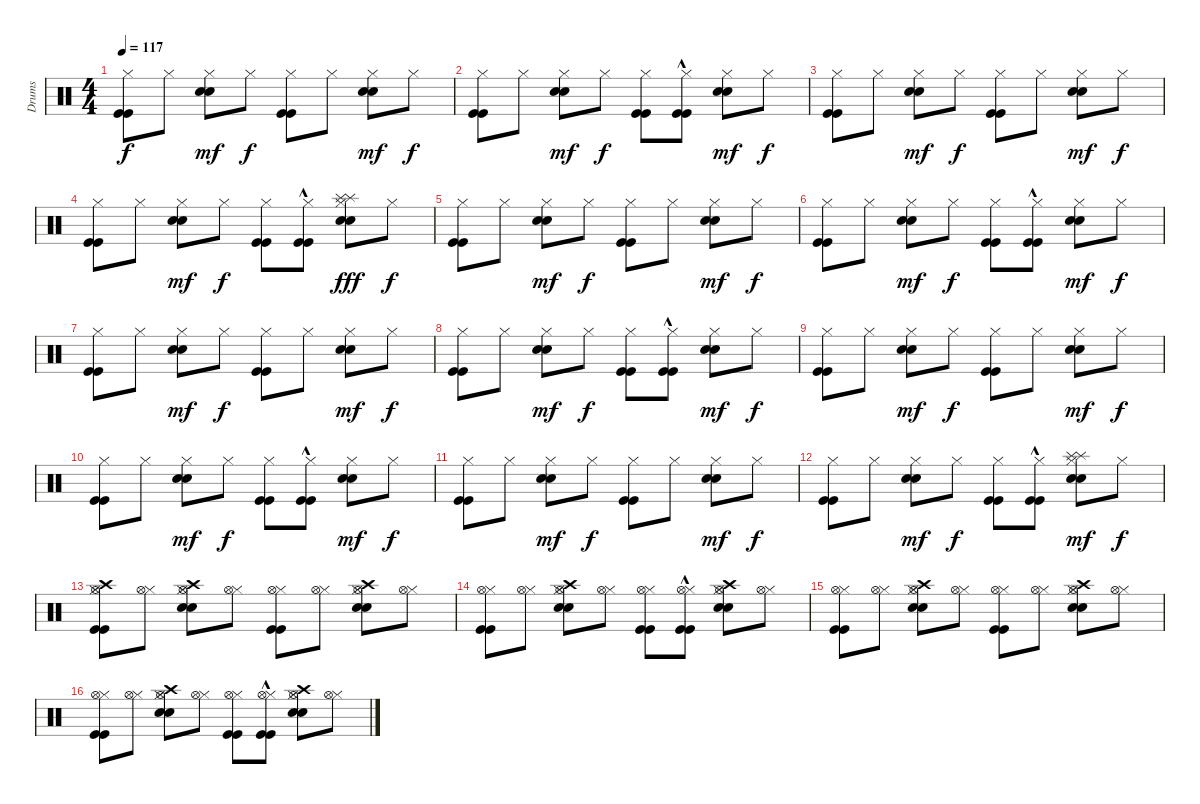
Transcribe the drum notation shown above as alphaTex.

\track ("Drums" "Drums") {instrument percussion}
\staff {score}
\articulation defaults
\ts (4 4)
\tempo 117
\clef neutral
\ks c
("Kick (hit)" "Kick (hit)" "Hi-Hat (closed)").8{dy f} "Hi-Hat (closed)".8 ("Snare (hit) 2" "Snare (hit) 2" "Hi-Hat (closed)").8{dy mf} "Hi-Hat (closed)".8{dy f} ("Kick (hit)" "Kick (hit)" "Hi-Hat (closed)").8 "Hi-Hat (closed)".8 ("Snare (hit) 2" "Snare (hit) 2" "Hi-Hat (closed)").8{dy mf} "Hi-Hat (closed)".8{dy f} |
("Kick (hit)" "Kick (hit)" "Hi-Hat (closed)").8 "Hi-Hat (closed)".8 ("Snare (hit) 2" "Snare (hit) 2" "Hi-Hat (closed)").8{dy mf} "Hi-Hat (closed)".8{dy f} ("Kick (hit)" "Kick (hit)" "Hi-Hat (closed)").8 ("Kick (hit)"{hac} "Kick (hit)"{hac} "Hi-Hat (closed)").8 ("Snare (hit) 2" "Snare (hit) 2" "Hi-Hat (closed)").8{dy mf} "Hi-Hat (closed)".8{dy f} |
("Kick (hit)" "Kick (hit)" "Hi-Hat (closed)").8 "Hi-Hat (closed)".8 ("Snare (hit) 2" "Snare (hit) 2" "Hi-Hat (closed)").8{dy mf} "Hi-Hat (closed)".8{dy f} ("Kick (hit)" "Kick (hit)" "Hi-Hat (closed)").8 "Hi-Hat (closed)".8 ("Snare (hit) 2" "Snare (hit) 2" "Hi-Hat (closed)").8{dy mf} "Hi-Hat (closed)".8{dy f} |
("Kick (hit)" "Kick (hit)" "Hi-Hat (closed)").8 "Hi-Hat (closed)".8 ("Snare (hit) 2" "Snare (hit) 2" "Hi-Hat (closed)").8{dy mf} "Hi-Hat (closed)".8{dy f} ("Kick (hit)" "Kick (hit)" "Hi-Hat (closed)").8 ("Kick (hit)"{hac} "Kick (hit)"{hac} "Hi-Hat (closed)").8 ("Snare (hit) 2" "Snare (hit) 2" "Hi-Hat (closed)" "Splash (hit)" "Splash (hit)").8{dy fff} "Hi-Hat (closed)".8{dy f} |
("Kick (hit)" "Kick (hit)" "Hi-Hat (closed)").8 "Hi-Hat (closed)".8 ("Snare (hit) 2" "Snare (hit) 2" "Hi-Hat (closed)").8{dy mf} "Hi-Hat (closed)".8{dy f} ("Kick (hit)" "Kick (hit)" "Hi-Hat (closed)").8 "Hi-Hat (closed)".8 ("Snare (hit) 2" "Snare (hit) 2" "Hi-Hat (closed)").8{dy mf} "Hi-Hat (closed)".8{dy f} |
("Kick (hit)" "Kick (hit)" "Hi-Hat (closed)").8 "Hi-Hat (closed)".8 ("Snare (hit) 2" "Snare (hit) 2" "Hi-Hat (closed)").8{dy mf} "Hi-Hat (closed)".8{dy f} ("Kick (hit)" "Kick (hit)" "Hi-Hat (closed)").8 ("Kick (hit)"{hac} "Kick (hit)"{hac} "Hi-Hat (closed)").8 ("Snare (hit) 2" "Snare (hit) 2" "Hi-Hat (closed)").8{dy mf} "Hi-Hat (closed)".8{dy f} |
("Kick (hit)" "Kick (hit)" "Hi-Hat (closed)").8 "Hi-Hat (closed)".8 ("Snare (hit) 2" "Snare (hit) 2" "Hi-Hat (closed)").8{dy mf} "Hi-Hat (closed)".8{dy f} ("Kick (hit)" "Kick (hit)" "Hi-Hat (closed)").8 "Hi-Hat (closed)".8 ("Snare (hit) 2" "Snare (hit) 2" "Hi-Hat (closed)").8{dy mf} "Hi-Hat (closed)".8{dy f} |
("Kick (hit)" "Kick (hit)" "Hi-Hat (closed)").8 "Hi-Hat (closed)".8 ("Snare (hit) 2" "Snare (hit) 2" "Hi-Hat (closed)").8{dy mf} "Hi-Hat (closed)".8{dy f} ("Kick (hit)" "Kick (hit)" "Hi-Hat (closed)").8 ("Kick (hit)"{hac} "Kick (hit)"{hac} "Hi-Hat (closed)").8 ("Snare (hit) 2" "Snare (hit) 2" "Hi-Hat (closed)").8{dy mf} "Hi-Hat (closed)".8{dy f} |
("Kick (hit)" "Kick (hit)" "Hi-Hat (closed)").8 "Hi-Hat (closed)".8 ("Snare (hit) 2" "Snare (hit) 2" "Hi-Hat (closed)").8{dy mf} "Hi-Hat (closed)".8{dy f} ("Kick (hit)" "Kick (hit)" "Hi-Hat (closed)").8 "Hi-Hat (closed)".8 ("Snare (hit) 2" "Snare (hit) 2" "Hi-Hat (closed)").8{dy mf} "Hi-Hat (closed)".8{dy f} |
("Kick (hit)" "Kick (hit)" "Hi-Hat (closed)").8 "Hi-Hat (closed)".8 ("Snare (hit) 2" "Snare (hit) 2" "Hi-Hat (closed)").8{dy mf} "Hi-Hat (closed)".8{dy f} ("Kick (hit)" "Kick (hit)" "Hi-Hat (closed)").8 ("Kick (hit)"{hac} "Kick (hit)"{hac} "Hi-Hat (closed)").8 ("Snare (hit) 2" "Snare (hit) 2" "Hi-Hat (closed)").8{dy mf} "Hi-Hat (closed)".8{dy f} |
("Kick (hit)" "Kick (hit)" "Hi-Hat (closed)").8 "Hi-Hat (closed)".8 ("Snare (hit) 2" "Snare (hit) 2" "Hi-Hat (closed)").8{dy mf} "Hi-Hat (closed)".8{dy f} ("Kick (hit)" "Kick (hit)" "Hi-Hat (closed)").8 "Hi-Hat (closed)".8 ("Snare (hit) 2" "Snare (hit) 2" "Hi-Hat (closed)").8{dy mf} "Hi-Hat (closed)".8{dy f} |
("Kick (hit)" "Kick (hit)" "Hi-Hat (closed)").8 "Hi-Hat (closed)".8 ("Snare (hit) 2" "Snare (hit) 2" "Hi-Hat (closed)").8{dy mf} "Hi-Hat (closed)".8{dy f} ("Kick (hit)" "Kick (hit)" "Hi-Hat (closed)").8 ("Kick (hit)"{hac} "Kick (hit)"{hac} "Hi-Hat (closed)").8 ("Snare (hit) 2" "Snare (hit) 2" "Hi-Hat (closed)" "Splash (hit)" "Splash (hit)").8{dy mf} "Hi-Hat (closed)".8{dy f} |
("Kick (hit)" "Kick (hit)" "Hi-Hat (closed)" "Hi-Hat (open)" "Crash high (hit)").8 ("Hi-Hat (closed)" "Hi-Hat (open)").8 ("Snare (hit) 2" "Snare (hit) 2" "Hi-Hat (closed)" "Hi-Hat (open)" "Crash high (hit)").8 ("Hi-Hat (closed)" "Hi-Hat (open)").8 ("Kick (hit)" "Kick (hit)" "Hi-Hat (closed)" "Hi-Hat (open)").8 ("Hi-Hat (closed)" "Hi-Hat (open)").8 ("Snare (hit) 2" "Snare (hit) 2" "Hi-Hat (closed)" "Hi-Hat (open)" "Crash high (hit)").8 ("Hi-Hat (closed)" "Hi-Hat (open)").8 |
("Kick (hit)" "Kick (hit)" "Hi-Hat (closed)" "Hi-Hat (open)").8 ("Hi-Hat (closed)" "Hi-Hat (open)").8 ("Snare (hit) 2" "Snare (hit) 2" "Hi-Hat (closed)" "Hi-Hat (open)" "Crash high (hit)").8 ("Hi-Hat (closed)" "Hi-Hat (open)").8 ("Kick (hit)" "Kick (hit)" "Hi-Hat (closed)" "Hi-Hat (open)").8 ("Kick (hit)"{hac} "Kick (hit)"{hac} "Hi-Hat (closed)" "Hi-Hat (open)").8 ("Snare (hit) 2" "Snare (hit) 2" "Hi-Hat (closed)" "Hi-Hat (open)" "Crash high (hit)").8 ("Hi-Hat (closed)" "Hi-Hat (open)").8 |
("Kick (hit)" "Kick (hit)" "Hi-Hat (closed)" "Hi-Hat (open)").8 ("Hi-Hat (closed)" "Hi-Hat (open)").8 ("Snare (hit) 2" "Snare (hit) 2" "Hi-Hat (closed)" "Hi-Hat (open)" "Crash high (hit)").8 ("Hi-Hat (closed)" "Hi-Hat (open)").8 ("Kick (hit)" "Kick (hit)" "Hi-Hat (closed)" "Hi-Hat (open)").8 ("Hi-Hat (closed)" "Hi-Hat (open)").8 ("Snare (hit) 2" "Snare (hit) 2" "Hi-Hat (closed)" "Hi-Hat (open)" "Crash high (hit)").8 ("Hi-Hat (closed)" "Hi-Hat (open)").8 |
("Kick (hit)" "Kick (hit)" "Hi-Hat (closed)" "Hi-Hat (open)").8 ("Hi-Hat (closed)" "Hi-Hat (open)").8 ("Snare (hit) 2" "Snare (hit) 2" "Hi-Hat (closed)" "Hi-Hat (open)" "Crash high (hit)").8 ("Hi-Hat (closed)" "Hi-Hat (open)").8 ("Kick (hit)" "Kick (hit)" "Hi-Hat (closed)" "Hi-Hat (open)").8 ("Kick (hit)"{hac} "Kick (hit)"{hac} "Hi-Hat (closed)" "Hi-Hat (open)").8 ("Snare (hit) 2" "Snare (hit) 2" "Hi-Hat (closed)" "Hi-Hat (open)" "Crash high (hit)").8 ("Hi-Hat (closed)" "Hi-Hat (open)").8
